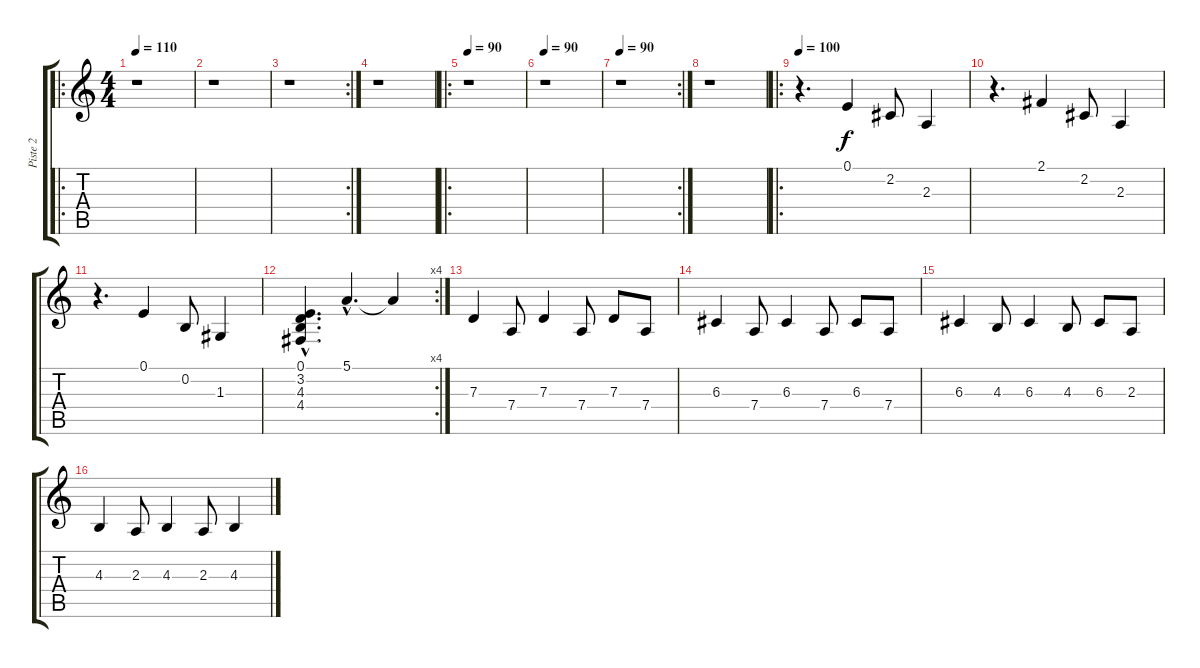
\track ("Piste 2" "Piste 2") {instrument electricgrandpiano}
\staff {score tabs}
\tuning (E4 B3 G3 D3 A2 E2) {hide}
\ro
\ts (4 4)
\tempo 110
\tempo 90
\tempo 110
\clef g2
\ks c
r.1{dy f instrument electricgrandpiano} |
r.1 |
\rc 2
r.1 |
r.1 |
\ro
\tempo 90
r.1 |
\tempo 90
r.1 |
\rc 2
\tempo 90
r.1 |
r.1 |
\ro
\tempo 100
r.4{d} 0.1.4 2.2.8 2.3.4 |
r.4{d} 2.1.4 2.2.8 2.3.4 |
r.4{d} 0.1.4 0.2.8 1.3.4 |
\rc 4
(0.1{hac} 3.2{hac} 4.3{hac} 4.4{hac}).4{d} 5.1{hac}.4{d} 5.1{t}.4 |
7.3.4 7.4.8 7.3.4 7.4.8 7.3.8 7.4.8 |
6.3.4 7.4.8 6.3.4 7.4.8 6.3.8 7.4.8 |
6.3.4 4.3.8 6.3.4 4.3.8 6.3.8 2.3.8 |
4.3.4 2.3.8 4.3.4 2.3.8 4.3.4
